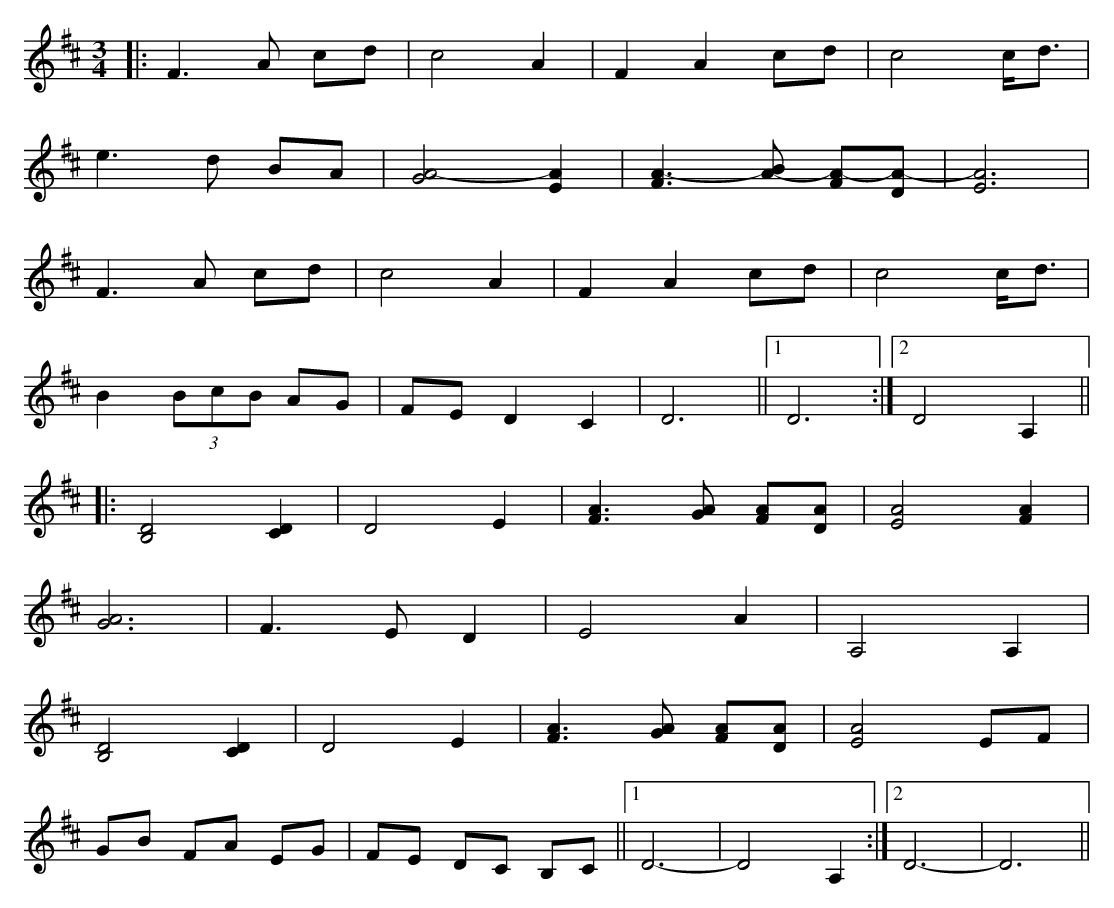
X:1
M:3/4
K:D
|:F3 A cd|c4 A2|F2 A2 cd|c4 c/d3/2|
e3 d BA|[A4-G4] [A2E2]|[A3-F3] [A-B] [A-F][A-D]|[A6E6]|
F3 A cd|c4 A2|F2 A2 cd|c4 c/d3/2|
B2 (3BcB AG|FE D2 C2|D6||1 D6:|2 D4 A,2||
|:[B,4D4] [D2C2]|D4 E2|[F3A3] [GA] [AF][DA]|[E4A4] [F2A2]|
[A6G6]|F3 E D2|E4 A2|A,4 A,2|
[B,4D4] [C2D2]|D4 E2|[A3F3] [GA] [FA][DA]|[A4E4] EF|
GB FA EG|FE DC B,C||1 D6-|D4 A,2:|2 D6-|D6||
